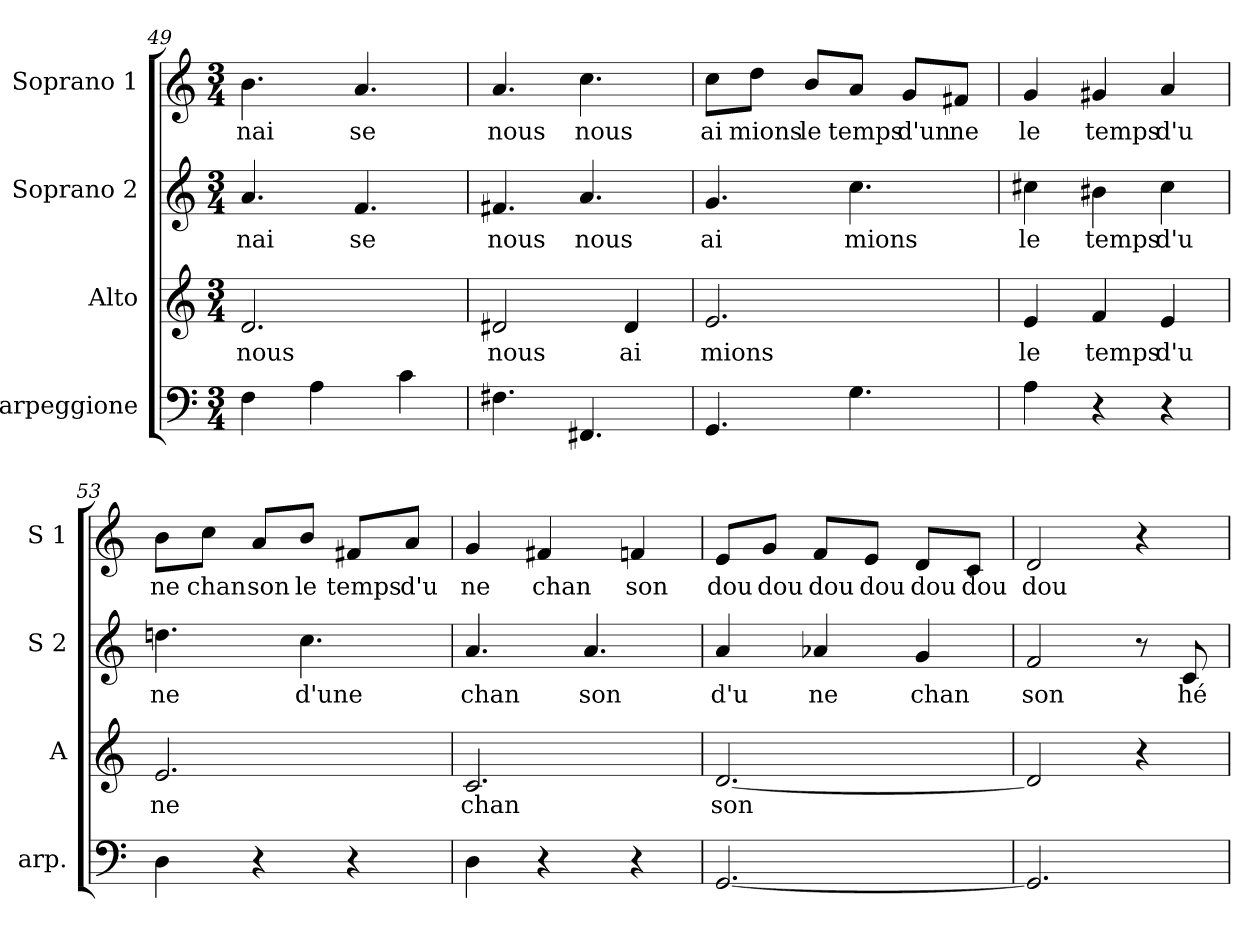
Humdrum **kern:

**kern	**kern	**text	**kern	**text	**kern	**text
*part4	*part3	*part3	*part2	*part2	*part1	*part1
*staff4	*staff3	*staff3	*staff2	*staff2	*staff1	*staff1
*I"arpeggione	*I"Alto	*	*I"Soprano 2	*	*I"Soprano 1	*
*I'arp.	*I'A	*	*I'S 2	*	*I'S 1	*
*clefF4	*clefG2	*	*clefG2	*	*clefG2	*
*k[]	*k[]	*	*k[]	*	*k[]	*
*C:	*C:	*	*C:	*	*C:	*
*M3/4	*M3/4	*	*M3/4	*	*M3/4	*
=49	=49	=49	=49	=49	=49	=49
!	!	!LO:LY:b	!	!	!	!
!	!	!	!	!LO:LY:b	!	!
!	!	!	!	!	!	!LO:LY:b
4F\	2.d/	nous	4.a/	nai	4.b\	nai
4A\	.	.	.	.	.	.
!	!	!	!	!LO:LY:b	!	!
!	!	!	!	!	!	!LO:LY:b
.	.	.	4.f/	se	4.a/	se
4c\	.	.	.	.	.	.
!!LO:PB:g=z
=50	=50	=50	=50	=50	=50	=50
!	!	!LO:LY:b	!	!	!	!
!	!	!	!	!LO:LY:b	!	!
!	!	!	!	!	!	!LO:LY:b
4.F#X\	2d#X/	nous	4.f#X/	nous	4.a/	nous
!	!	!	!	!LO:LY:b	!	!
!	!	!	!	!	!	!LO:LY:b
4.FF#X/	.	.	4.a/	nous	4.cc\	nous
!	!	!LO:LY:b	!	!	!	!
.	4d#/	ai	.	.	.	.
=51	=51	=51	=51	=51	=51	=51
!	!	!LO:LY:b	!	!	!	!
!	!	!	!	!LO:LY:b	!	!
!	!	!	!	!	!	!LO:LY:b
4.GG/	2.e/	mions	4.g/	ai	8cc\L	ai
!	!	!	!	!	!	!LO:LY:b
.	.	.	.	.	8dd\J	mions
!	!	!	!	!	!	!LO:LY:b
.	.	.	.	.	8b/L	le
!	!	!	!	!LO:LY:b	!	!
!	!	!	!	!	!	!LO:LY:b
4.G\	.	.	4.cc\	mions	8a/J	temps
!	!	!	!	!	!	!LO:LY:b
.	.	.	.	.	8g/L	d'un
!	!	!	!	!	!	!LO:LY:b
.	.	.	.	.	8f#X/J	ne
=52	=52	=52	=52	=52	=52	=52
!	!	!LO:LY:b	!	!	!	!
!	!	!	!	!LO:LY:b	!	!
!	!	!	!	!	!	!LO:LY:b
4A\	4e/	le	4cc#X\	le	4g/	le
!	!	!LO:LY:b	!	!	!	!
!	!	!	!	!LO:LY:b	!	!
!	!	!	!	!	!	!LO:LY:b
4r	4f/	temps	4b#X\	temps	4g#X/	temps
!	!	!LO:LY:b	!	!	!	!
!	!	!	!	!LO:LY:b	!	!
!	!	!	!	!	!	!LO:LY:b
4r	4e/	d'u	4cc#\	d'u	4a/	d'u
=53	=53	=53	=53	=53	=53	=53
!	!	!LO:LY:b	!	!	!	!
!	!	!	!	!LO:LY:b	!	!
!	!	!	!	!	!	!LO:LY:b
4D\	2.e/	ne	4.ddn\	ne	8b\L	ne
!	!	!	!	!	!	!LO:LY:b
.	.	.	.	.	8cc\J	chan
!	!	!	!	!	!	!LO:LY:b
4r	.	.	.	.	8a/L	son
!	!	!	!	!LO:LY:b	!	!
!	!	!	!	!	!	!LO:LY:b
.	.	.	4.cc\	d'une	8b/J	le
!	!	!	!	!	!	!LO:LY:b
4r	.	.	.	.	8f#X/L	temps
!	!	!	!	!	!	!LO:LY:b
.	.	.	.	.	8a/J	d'u
!!LO:LB:g=z
=54	=54	=54	=54	=54	=54	=54
!	!	!LO:LY:b	!	!	!	!
!	!	!	!	!LO:LY:b	!	!
!	!	!	!	!	!	!LO:LY:b
4D\	2.c/	chan	4.a/	chan	4g/	ne
!	!	!	!	!	!	!LO:LY:b
4r	.	.	.	.	4f#X/	chan
!	!	!	!	!LO:LY:b	!	!
.	.	.	4.a/	son	.	.
!	!	!	!	!	!	!LO:LY:b
4r	.	.	.	.	4fn/	son
=55	=55	=55	=55	=55	=55	=55
!	!	!LO:LY:b	!	!	!	!
!	!	!	!	!LO:LY:b	!	!
!	!	!	!	!	!	!LO:LY:b
[2.GG/	[2.d/	son	4a/	d'u	8e/L	dou
!	!	!	!	!	!	!LO:LY:b
.	.	.	.	.	8g/J	dou
!	!	!	!	!LO:LY:b	!	!
!	!	!	!	!	!	!LO:LY:b
.	.	.	4a-X/	ne	8f/L	dou
!	!	!	!	!	!	!LO:LY:b
.	.	.	.	.	8e/J	dou
!	!	!	!	!LO:LY:b	!	!
!	!	!	!	!	!	!LO:LY:b
.	.	.	4g/	chan	8d/L	dou
!	!	!	!	!	!	!LO:LY:b
.	.	.	.	.	8c/J	dou
=56	=56	=56	=56	=56	=56	=56
!	!	!	!	!LO:LY:b	!	!
!	!	!	!	!	!	!LO:LY:b
2.GG/]	2d/]	.	2f/	son	2d/	dou
.	4r	.	8r	.	4r	.
!	!	!	!	!LO:LY:b	!	!
.	.	.	8c/	hé	.	.
=	=	=	=	=	=	=
*-	*-	*-	*-	*-	*-	*-
